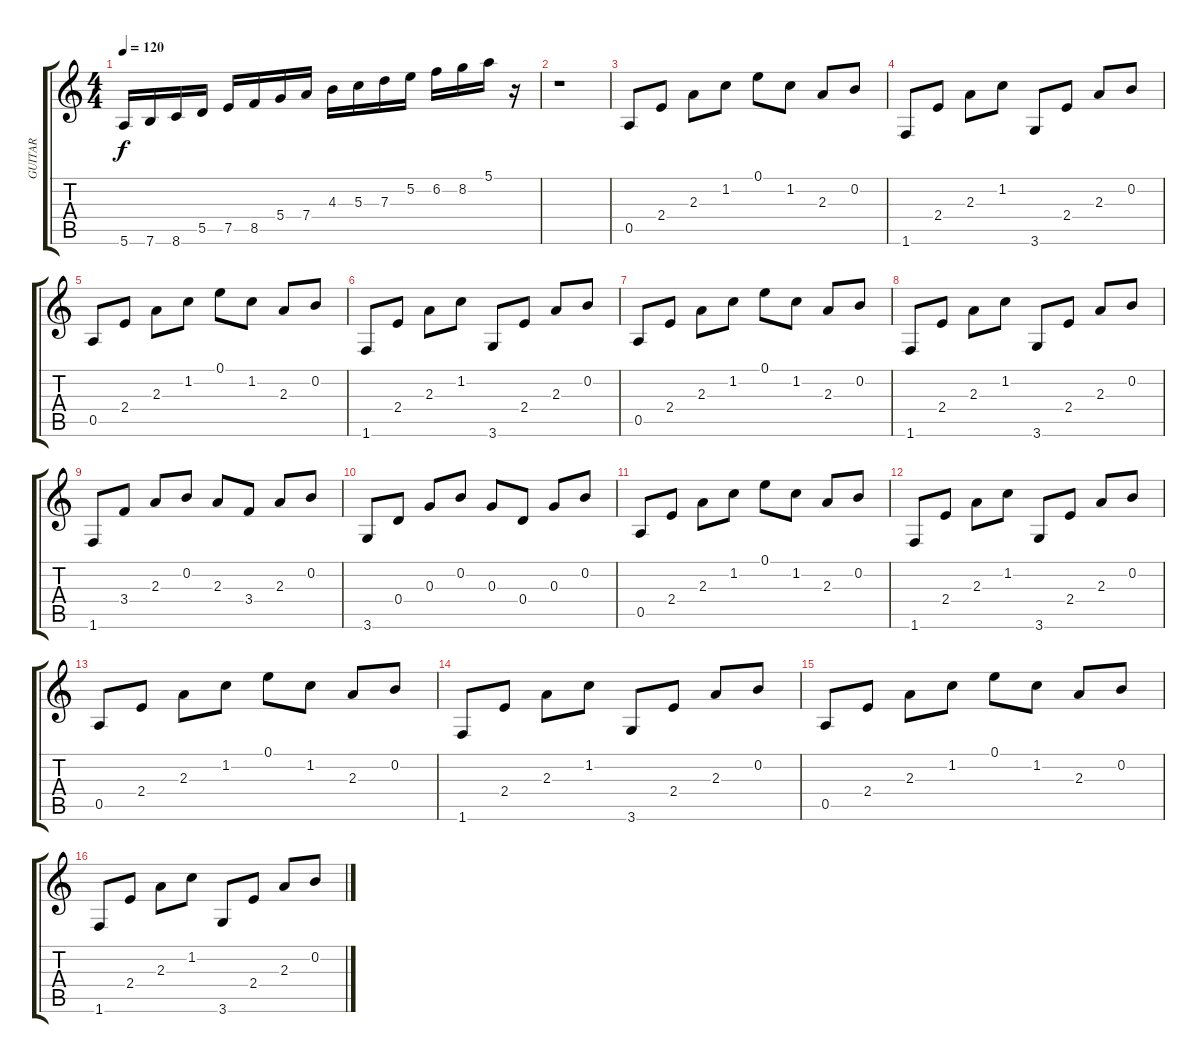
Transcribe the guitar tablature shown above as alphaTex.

\track ("GUITAR" "GUITAR") {instrument acousticguitarnylon}
\staff {score tabs}
\tuning (E4 B3 G3 D3 A2 E2) {hide}
\ts (4 4)
\tempo 120
\clef g2
\ks c
5.6.16{dy f instrument acousticguitarnylon} 7.6.16 8.6.16 5.5.16 7.5.16 8.5.16 5.4.16 7.4.16 4.3.16 5.3.16 7.3.16 5.2.16 6.2.16 8.2.16 5.1.16 r.16 |
r.1 |
0.5.8 2.4.8 2.3.8 1.2.8 0.1.8 1.2.8 2.3.8 0.2.8 |
1.6.8 2.4.8 2.3.8 1.2.8 3.6.8 2.4.8 2.3.8 0.2.8 |
0.5.8 2.4.8 2.3.8 1.2.8 0.1.8 1.2.8 2.3.8 0.2.8 |
1.6.8 2.4.8 2.3.8 1.2.8 3.6.8 2.4.8 2.3.8 0.2.8 |
0.5.8 2.4.8 2.3.8 1.2.8 0.1.8 1.2.8 2.3.8 0.2.8 |
1.6.8 2.4.8 2.3.8 1.2.8 3.6.8 2.4.8 2.3.8 0.2.8 |
1.6.8 3.4.8 2.3.8 0.2.8 2.3.8 3.4.8 2.3.8 0.2.8 |
3.6.8 0.4.8 0.3.8 0.2.8 0.3.8 0.4.8 0.3.8 0.2.8 |
0.5.8 2.4.8 2.3.8 1.2.8 0.1.8 1.2.8 2.3.8 0.2.8 |
1.6.8 2.4.8 2.3.8 1.2.8 3.6.8 2.4.8 2.3.8 0.2.8 |
0.5.8 2.4.8 2.3.8 1.2.8 0.1.8 1.2.8 2.3.8 0.2.8 |
1.6.8 2.4.8 2.3.8 1.2.8 3.6.8 2.4.8 2.3.8 0.2.8 |
0.5.8 2.4.8 2.3.8 1.2.8 0.1.8 1.2.8 2.3.8 0.2.8 |
1.6.8 2.4.8 2.3.8 1.2.8 3.6.8 2.4.8 2.3.8 0.2.8
